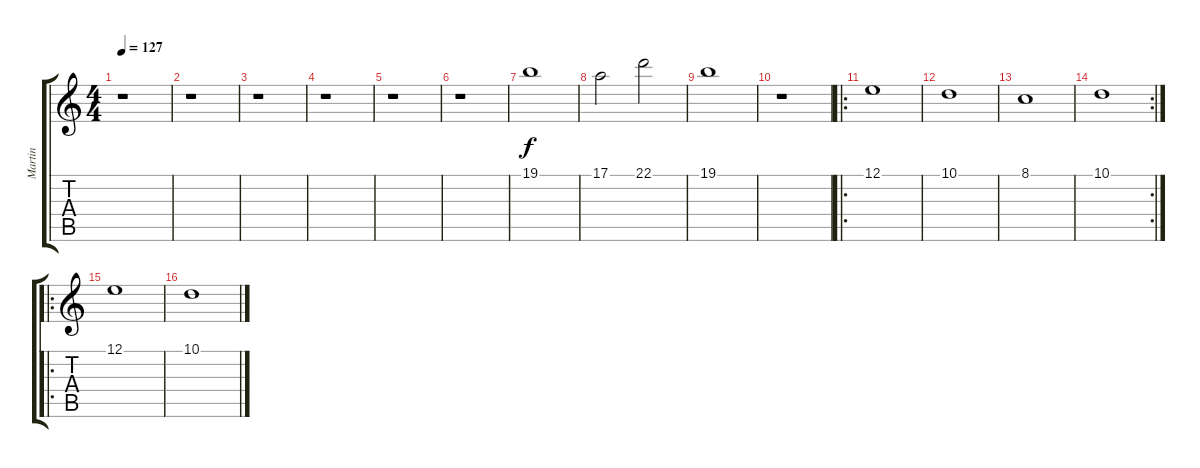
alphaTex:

\track ("Martin" "Martin") {instrument stringensemble1}
\staff {score tabs}
\tuning (E4 B3 G3 D3 A2 E2) {hide}
\ts (4 4)
\tempo 127
\clef g2
\ks c
r.1{dy f} |
r.1 |
r.1 |
r.1 |
r.1 |
r.1 |
19.1.1{volume 13 instrument choiraahs} |
17.1.2 22.1.2 |
19.1.1 |
r.1 |
\ro
12.1.1{volume 10 instrument stringensemble1} |
10.1.1 |
8.1.1 |
\rc 2
10.1.1 |
\ro
12.1.1 |
10.1.1
